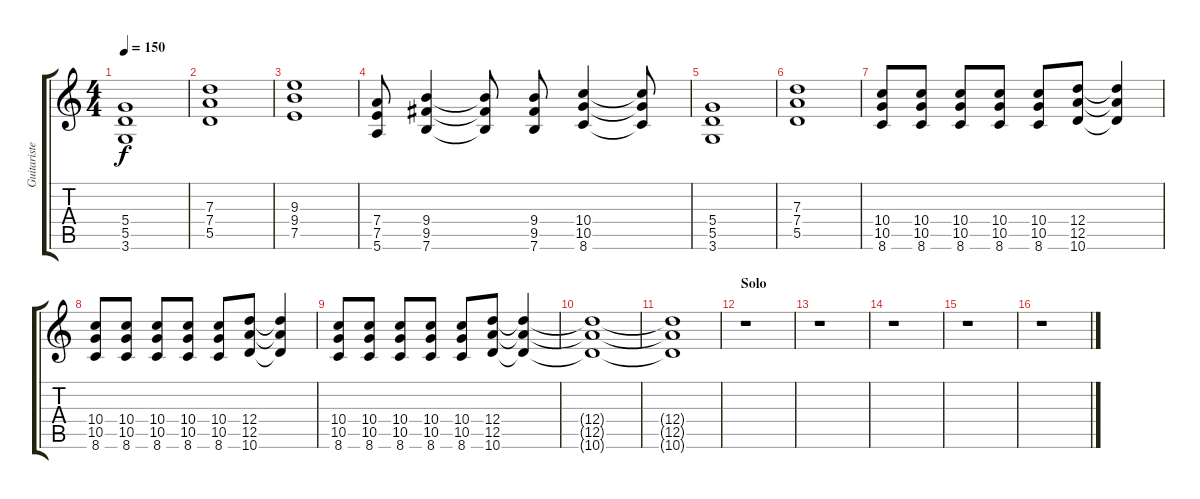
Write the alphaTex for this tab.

\track ("Guitariste rythmique" "Guitariste") {instrument overdrivenguitar}
\staff {score tabs}
\tuning (E4 B3 G3 D3 A2 E2) {hide}
\ts (4 4)
\tempo 150
\clef g2
\ks c
(5.4 5.5 3.6).1{dy f} |
(7.3 7.4 5.5).1 |
(9.3 9.4 7.5).1 |
(7.4 7.5 5.6).8 (9.4 9.5 7.6).4 (9.4{t} 9.5{t} 7.6{t}).8 (9.4 9.5 7.6).8 (10.4 10.5 8.6).4 (10.4{t} 10.5{t} 8.6{t}).8 |
(5.4 5.5 3.6).1 |
(7.3 7.4 5.5).1 |
(10.4 10.5 8.6).8 (10.4 10.5 8.6).8 (10.4 10.5 8.6).8 (10.4 10.5 8.6).8 (10.4 10.5 8.6).8 (12.4 12.5 10.6).8 (12.4{t} 12.5{t} 10.6{t}).4 |
(10.4 10.5 8.6).8 (10.4 10.5 8.6).8 (10.4 10.5 8.6).8 (10.4 10.5 8.6).8 (10.4 10.5 8.6).8 (12.4 12.5 10.6).8 (12.4{t} 12.5{t} 10.6{t}).4 |
(10.4 10.5 8.6).8 (10.4 10.5 8.6).8 (10.4 10.5 8.6).8 (10.4 10.5 8.6).8 (10.4 10.5 8.6).8 (12.4 12.5 10.6).8 (12.4{t} 12.5{t} 10.6{t}).4 |
(12.4{t} 12.5{t} 10.6{t}).1 |
(12.4{t} 12.5{t} 10.6{t}).1 |
\section ("" "Solo")
r.1 |
r.1 |
r.1 |
r.1 |
r.1
